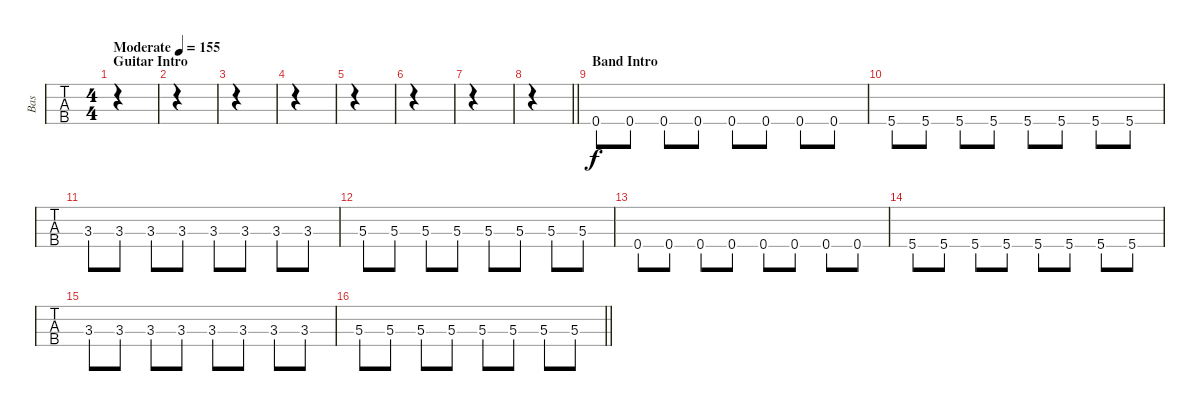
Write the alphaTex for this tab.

\track ("Bas" "Bas") {instrument electricbasspick}
\staff {tabs}
\tuning (G2 D2 A1 E1) {hide}
\ts (4 4)
\section ("" "Guitar Intro")
\tempo (155 "Moderate")
\clef f4
\ks eminor
|
|
|
|
|
|
|
\barLineRight lightlight
|
\section ("" "Band Intro")
0.4.8 0.4.8 0.4.8 0.4.8 0.4.8 0.4.8 0.4.8 0.4.8 |
5.4.8 5.4.8 5.4.8 5.4.8 5.4.8 5.4.8 5.4.8 5.4.8 |
3.3.8 3.3.8 3.3.8 3.3.8 3.3.8 3.3.8 3.3.8 3.3.8 |
5.3.8 5.3.8 5.3.8 5.3.8 5.3.8 5.3.8 5.3.8 5.3.8 |
0.4.8 0.4.8 0.4.8 0.4.8 0.4.8 0.4.8 0.4.8 0.4.8 |
5.4.8 5.4.8 5.4.8 5.4.8 5.4.8 5.4.8 5.4.8 5.4.8 |
3.3.8 3.3.8 3.3.8 3.3.8 3.3.8 3.3.8 3.3.8 3.3.8 |
\barLineRight lightlight
5.3.8 5.3.8 5.3.8 5.3.8 5.3.8 5.3.8 5.3.8 5.3.8
